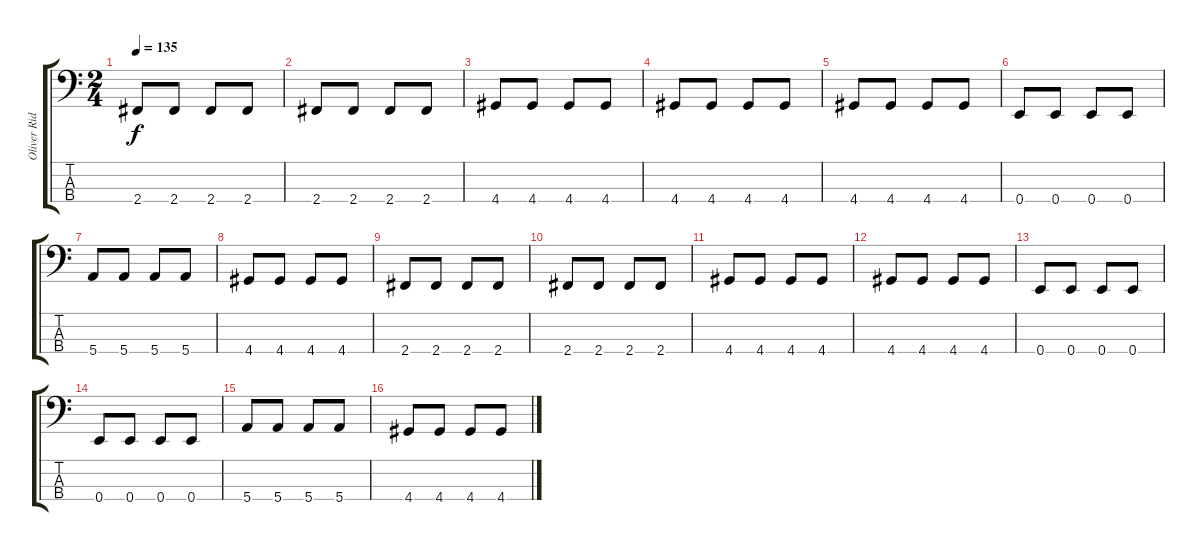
\track ("Oliver Ridel / Bass 1" "Oliver Rid") {instrument electricbassfinger}
\staff {score tabs}
\tuning (G2 D2 A1 E1) {hide}
\ts (2 4)
\tempo 135
\clef f4
\ks c
2.4.8{dy f} 2.4.8 2.4.8 2.4.8 |
2.4.8 2.4.8 2.4.8 2.4.8 |
4.4.8 4.4.8 4.4.8 4.4.8 |
4.4.8 4.4.8 4.4.8 4.4.8 |
4.4.8 4.4.8 4.4.8 4.4.8 |
0.4.8 0.4.8 0.4.8 0.4.8 |
5.4.8 5.4.8 5.4.8 5.4.8 |
4.4.8 4.4.8 4.4.8 4.4.8 |
2.4.8 2.4.8 2.4.8 2.4.8 |
2.4.8 2.4.8 2.4.8 2.4.8 |
4.4.8 4.4.8 4.4.8 4.4.8 |
4.4.8 4.4.8 4.4.8 4.4.8 |
0.4.8 0.4.8 0.4.8 0.4.8 |
0.4.8 0.4.8 0.4.8 0.4.8 |
5.4.8 5.4.8 5.4.8 5.4.8 |
4.4.8 4.4.8 4.4.8 4.4.8
